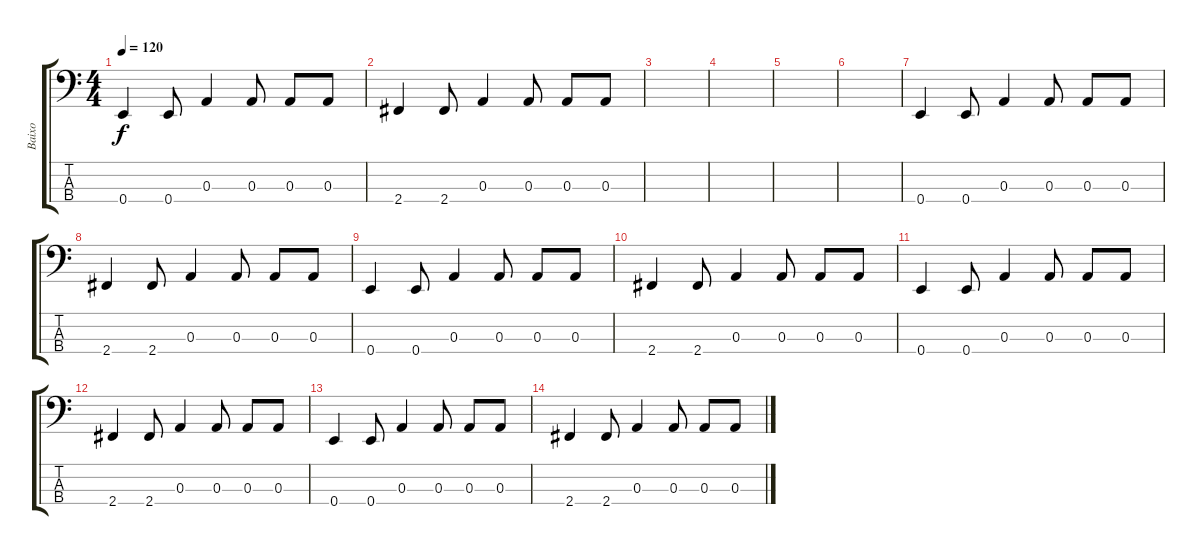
\track ("Baixo" "Baixo") {instrument electricbassfinger}
\staff {score tabs}
\tuning (G2 D2 A1 E1) {hide}
\ts (4 4)
\tempo 120
\clef f4
\ks c
0.4.4{dy f} 0.4.8 0.3.4 0.3.8 0.3.8 0.3.8 |
2.4.4 2.4.8 0.3.4 0.3.8 0.3.8 0.3.8 |
|
|
|
|
0.4.4 0.4.8 0.3.4 0.3.8 0.3.8 0.3.8 |
2.4.4 2.4.8 0.3.4 0.3.8 0.3.8 0.3.8 |
0.4.4 0.4.8 0.3.4 0.3.8 0.3.8 0.3.8 |
2.4.4 2.4.8 0.3.4 0.3.8 0.3.8 0.3.8 |
0.4.4 0.4.8 0.3.4 0.3.8 0.3.8 0.3.8 |
2.4.4 2.4.8 0.3.4 0.3.8 0.3.8 0.3.8 |
0.4.4 0.4.8 0.3.4 0.3.8 0.3.8 0.3.8 |
2.4.4 2.4.8 0.3.4 0.3.8 0.3.8 0.3.8
